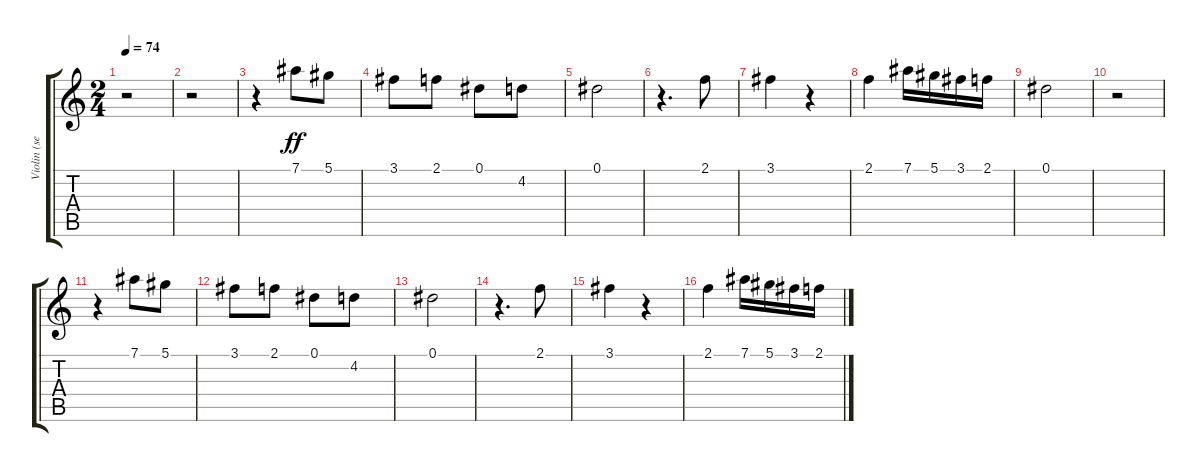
\track ("Violin (section)" "Violin (se") {instrument stringensemble1}
\staff {score tabs}
\tuning (Eb5 Bb4 Gb4 Db4 Ab3 Eb3) {hide}
\ts (2 4)
\tempo 74
\clef g2
\ks c
r.2{dy ff} |
r.2 |
r.4 7.1.8 5.1.8 |
3.1.8 2.1.8 0.1.8 4.2.8 |
0.1.2 |
r.4{d} 2.1.8 |
3.1.4 r.4 |
2.1.4 7.1.16 5.1.16 3.1.16 2.1.16 |
0.1.2 |
r.2 |
r.4 7.1.8 5.1.8 |
3.1.8 2.1.8 0.1.8 4.2.8 |
0.1.2 |
r.4{d} 2.1.8 |
3.1.4 r.4 |
2.1.4 7.1.16 5.1.16 3.1.16 2.1.16
